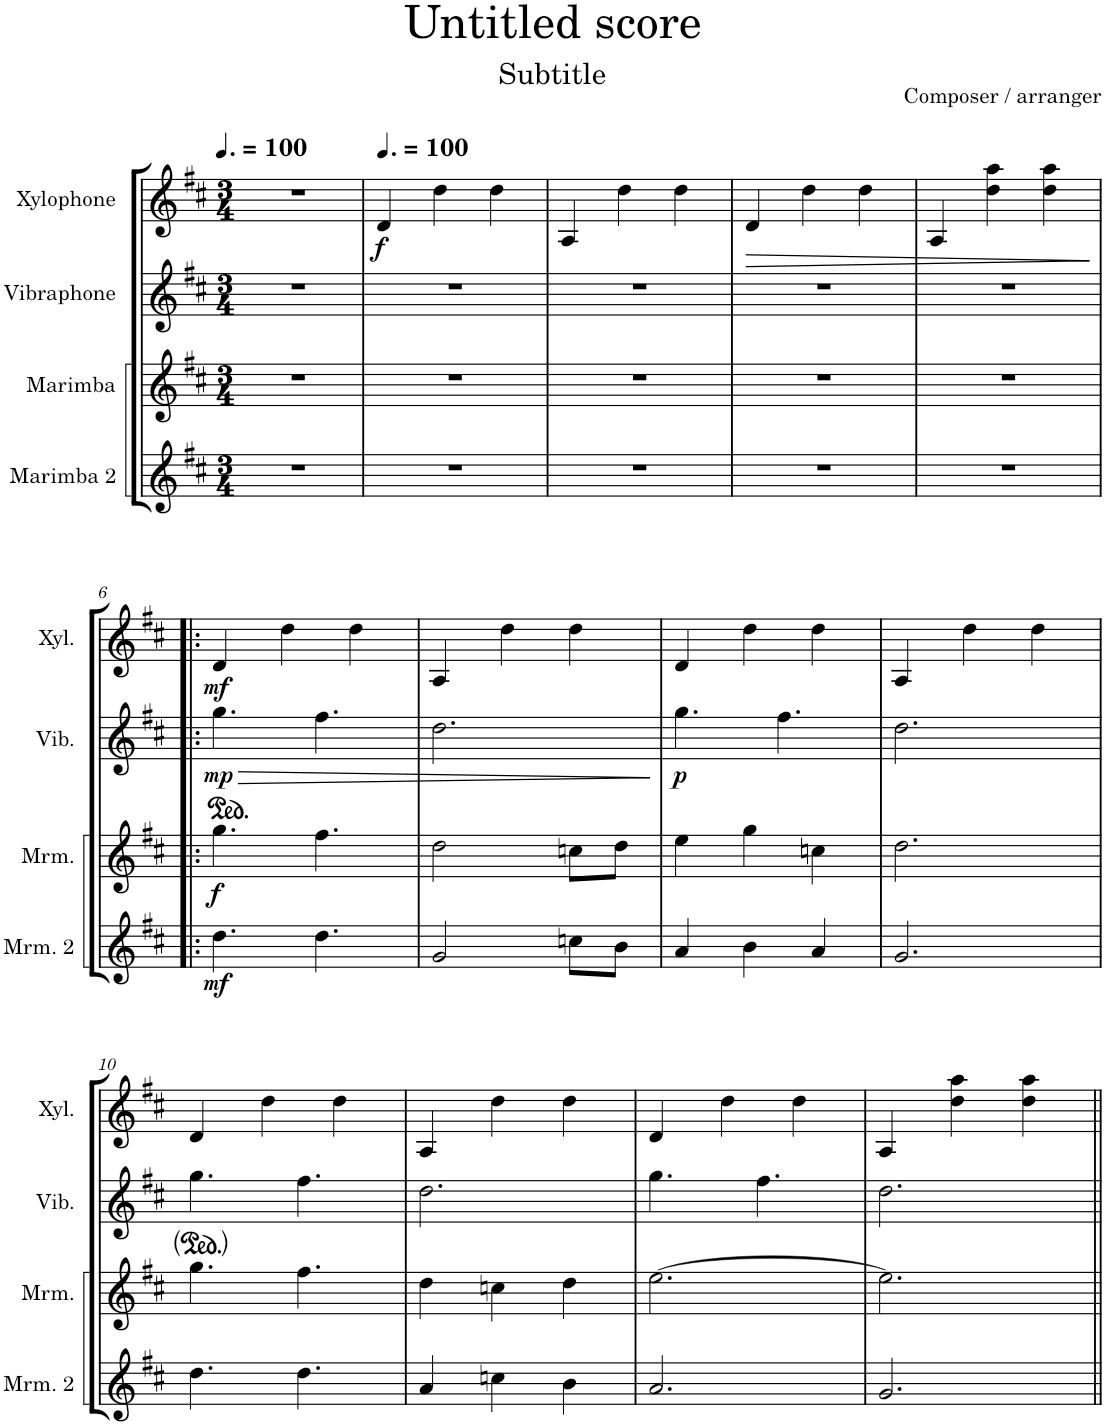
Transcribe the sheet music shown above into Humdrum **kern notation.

**kern	**dynam	**kern	**dynam	**kern	**dynam	**kern	**dynam
*part4	*part4	*part3	*part3	*part2	*part2	*part1	*part1
*staff4	*staff4	*staff3	*staff3	*staff2	*staff2	*staff1	*staff1
*I"Marimba 2	*	*I"Marimba	*	*I"Vibraphone	*	*I"Xylophone	*
*I'Mrm. 2	*	*I'Mrm.	*	*I'Vib.	*	*I'Xyl.	*
*clefG2	*	*clefG2	*	*clefG2	*	*clefG2	*
*	*	*	*	*	*	*Trd-7c-12	*
*k[f#c#]	*	*k[f#c#]	*	*k[f#c#]	*	*k[f#c#]	*
*M3/4	*	*M3/4	*	*M3/4	*	*M3/4	*
*MM150	*	*MM150	*	*MM150	*	*MM150	*
=1	=1	=1	=1	=1	=1	=1	=1
2.r	.	2.r	.	2.r	.	2.r	.
=2	=2	=2	=2	=2	=2	=2	=2
*	*	*	*	*	*	*MM150	*
!	!	!	!	!	!	!	!LO:DY:b
2.r	.	2.r	.	2.r	.	4d/	f
.	.	.	.	.	.	4dd\	.
.	.	.	.	.	.	4dd\	.
=3	=3	=3	=3	=3	=3	=3	=3
2.r	.	2.r	.	2.r	.	4A/	.
.	.	.	.	.	.	4dd\	.
.	.	.	.	.	.	4dd\	.
=4	=4	=4	=4	=4	=4	=4	=4
!	!	!	!	!	!	!	!LO:HP:b
2.r	.	2.r	.	2.r	.	4d/	>
.	.	.	.	.	.	4dd\	.
.	.	.	.	.	.	4dd\	.
=5	=5	=5	=5	=5	=5	=5	=5
2.r	.	2.r	.	2.r	.	4A/	.
.	.	.	.	.	.	4dd\ 4aa\	.
.	.	.	.	.	.	4dd\ 4aa\	.
.	.	.	.	.	.	.	]
!!LO:LB:g=z
=6!|:	=6!|:	=6!|:	=6!|:	=6!|:	=6!|:	=6!|:	=6!|:
!	!LO:DY:b	!	!LO:DY:b	!	!LO:HP:b	!	!
!	!	!	!	!	!LO:DY:n=1:b	!	!LO:DY:b
4.dd\	mf	4.gg\	f	4.gg\	> mp	4d/	mf
.	.	.	.	.	.	4dd\	.
4.dd\	.	4.ff#\	.	4.ff#\	.	.	.
.	.	.	.	.	.	4dd\	.
=7	=7	=7	=7	=7	=7	=7	=7
2g/	.	2dd\	.	2.dd\	.	4A/	.
.	.	.	.	.	.	4dd\	.
8ccn\L	.	8ccn\L	.	.	.	4dd\	.
8b\J	.	8dd\J	.	.	.	.	.
.	.	.	.	.	]	.	.
=8	=8	=8	=8	=8	=8	=8	=8
!	!	!	!	!	!LO:DY:b	!	!
4a/	.	4ee\	.	4.gg\	p	4d/	.
4b\	.	4gg\	.	.	.	4dd\	.
.	.	.	.	4.ff#\	.	.	.
4a/	.	4ccn\	.	.	.	4dd\	.
=9	=9	=9	=9	=9	=9	=9	=9
2.g/	.	2.dd\	.	2.dd\	.	4A/	.
.	.	.	.	.	.	4dd\	.
.	.	.	.	.	.	4dd\	.
!!LO:LB:g=z
=10	=10	=10	=10	=10	=10	=10	=10
4.dd\	.	4.gg\	.	4.gg\	.	4d/	.
.	.	.	.	.	.	4dd\	.
4.dd\	.	4.ff#\	.	4.ff#\	.	.	.
.	.	.	.	.	.	4dd\	.
=11	=11	=11	=11	=11	=11	=11	=11
4a/	.	4dd\	.	2.dd\	.	4A/	.
4ccn\	.	4ccn\	.	.	.	4dd\	.
4b\	.	4dd\	.	.	.	4dd\	.
=12	=12	=12	=12	=12	=12	=12	=12
2.a/	.	[2.ee\	.	4.gg\	.	4d/	.
.	.	.	.	.	.	4dd\	.
.	.	.	.	4.ff#\	.	.	.
.	.	.	.	.	.	4dd\	.
=13	=13	=13	=13	=13	=13	=13	=13
2.g/	.	2.ee\]	.	2.dd\	.	4A/	.
.	.	.	.	.	.	4dd\ 4aa\	.
.	.	.	.	.	.	4dd\ 4aa\	.
=||	=||	=||	=||	=||	=||	=||	=||
*-	*-	*-	*-	*-	*-	*-	*-
